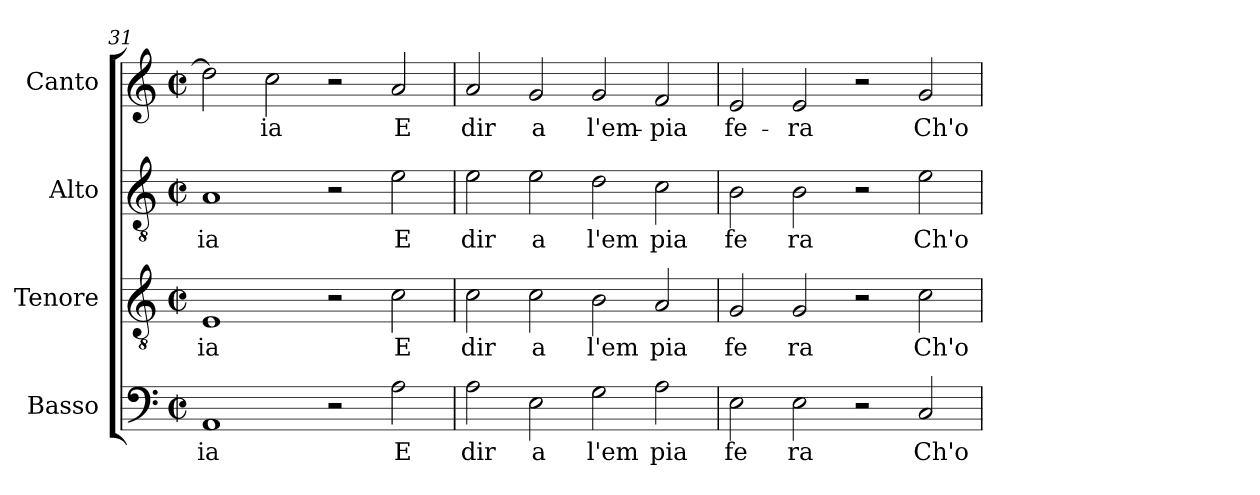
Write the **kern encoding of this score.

**kern	**text	**kern	**text	**kern	**text	**kern	**text
*part4	*part4	*part3	*part3	*part2	*part2	*part1	*part1
*staff4	*staff4	*staff3	*staff3	*staff2	*staff2	*staff1	*staff1
*I"Basso	*	*I"Tenore	*	*I"Alto	*	*I"Canto	*
*clefF4	*	*clefGv2	*	*clefGv2	*	*clefG2	*
*k[]	*	*k[]	*	*k[]	*	*k[]	*
*C:	*	*C:	*	*C:	*	*C:	*
*M2/2	*	*M2/2	*	*M2/2	*	*M2/2	*
*met(c|)	*	*met(c|)	*	*met(c|)	*	*met(c|)	*
=31	=31	=31	=31	=31	=31	=31	=31
!	!LO:LY:b:cj	!	!LO:LY:b:cj	!	!LO:LY:b:cj	!	!LO:LY:b:cj
1AA	ia	1E	ia	1A	ia	2dd\]	--
!	!	!	!	!	!	!	!LO:LY:b:cj
.	.	.	.	.	.	2cc\	-ia
2r	.	2r	.	2r	.	2r	.
!	!LO:LY:b:cj	!	!LO:LY:b:cj	!	!LO:LY:b:cj	!	!LO:LY:b:cj
2A\	E	2c\	E	2e\	E	2a/	E
=32	=32	=32	=32	=32	=32	=32	=32
!	!LO:LY:b:cj	!	!LO:LY:b:cj	!	!LO:LY:b:cj	!	!LO:LY:b:cj
2A\	dir	2c\	dir	2e\	dir	2a/	dir
!	!LO:LY:b:cj	!	!LO:LY:b:cj	!	!LO:LY:b:cj	!	!LO:LY:b:cj
2E\	a	2c\	a	2e\	a	2g/	a
!	!LO:LY:b:cj	!	!LO:LY:b:cj	!	!LO:LY:b:cj	!	!LO:LY:b:cj
2G\	l'em	2B\	l'em	2d\	l'em	2g/	l'em-
!	!LO:LY:b:cj	!	!LO:LY:b:cj	!	!LO:LY:b:cj	!	!LO:LY:b:cj
2A\	pia	2A/	pia	2c\	pia	2f/	-pia
=33	=33	=33	=33	=33	=33	=33	=33
!	!LO:LY:b:cj	!	!LO:LY:b:cj	!	!LO:LY:b:cj	!	!LO:LY:b:cj
2E\	fe	2G/	fe	2B\	fe	2e/	fe-
!	!LO:LY:b:cj	!	!LO:LY:b:cj	!	!LO:LY:b:cj	!	!LO:LY:b:cj
2E\	ra	2G/	ra	2B\	ra	2e/	-ra
2r	.	2r	.	2r	.	2r	.
!	!LO:LY:b:cj	!	!LO:LY:b:cj	!	!LO:LY:b:cj	!	!LO:LY:b:cj
2C/	Ch'o	2c\	Ch'o	2e\	Ch'o	2g/	Ch'o-
=	=	=	=	=	=	=	=
*-	*-	*-	*-	*-	*-	*-	*-
